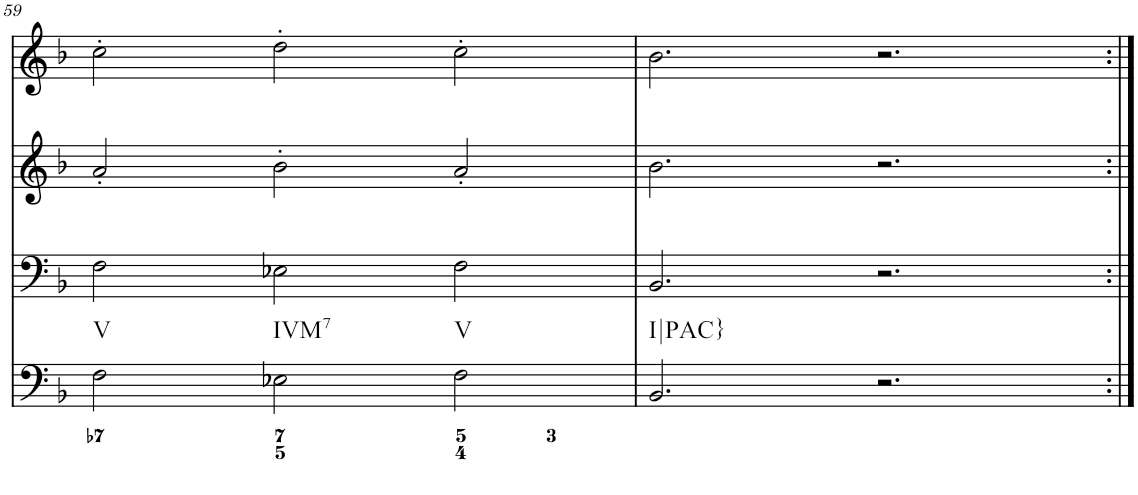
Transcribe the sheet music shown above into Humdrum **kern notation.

**kern	**kern	**kern	**kern
*part4	*part3	*part2	*part1
*staff4	*staff3	*staff2	*staff1
*I"Piano	*I"Piano	*I"Piano	*I"Piano
*I'Pno	*I'Pno	*I'Pno	*I'Pno
!!LO:PB:g=z
*clefF4	*clefF4	*clefG2	*clefG2
*k[b-]	*k[b-]	*k[b-]	*k[b-]
*F:	*F:	*F:	*F:
*M6/4	*M6/4	*M6/4	*M6/4
=59	=59	=59	=59
!LO:TX:b:t=V	!	!	!
2F\	2F\	2a'/	2cc'\
!LO:TX:b:t=IVM7	!	!	!
2E-X\	2E-X\	2b-'\	2dd'\
!LO:TX:b:t=V	!	!	!
2F\	2F\	2a'/	2cc'\
=60	=60	=60	=60
!LO:TX:b:t=I|PAC}	!	!	!
2.BB-/	2.BB-/	2.b-\	2.b-\
2.r	2.r	2.r	2.r
=:|!	=:|!	=:|!	=:|!
*-	*-	*-	*-
